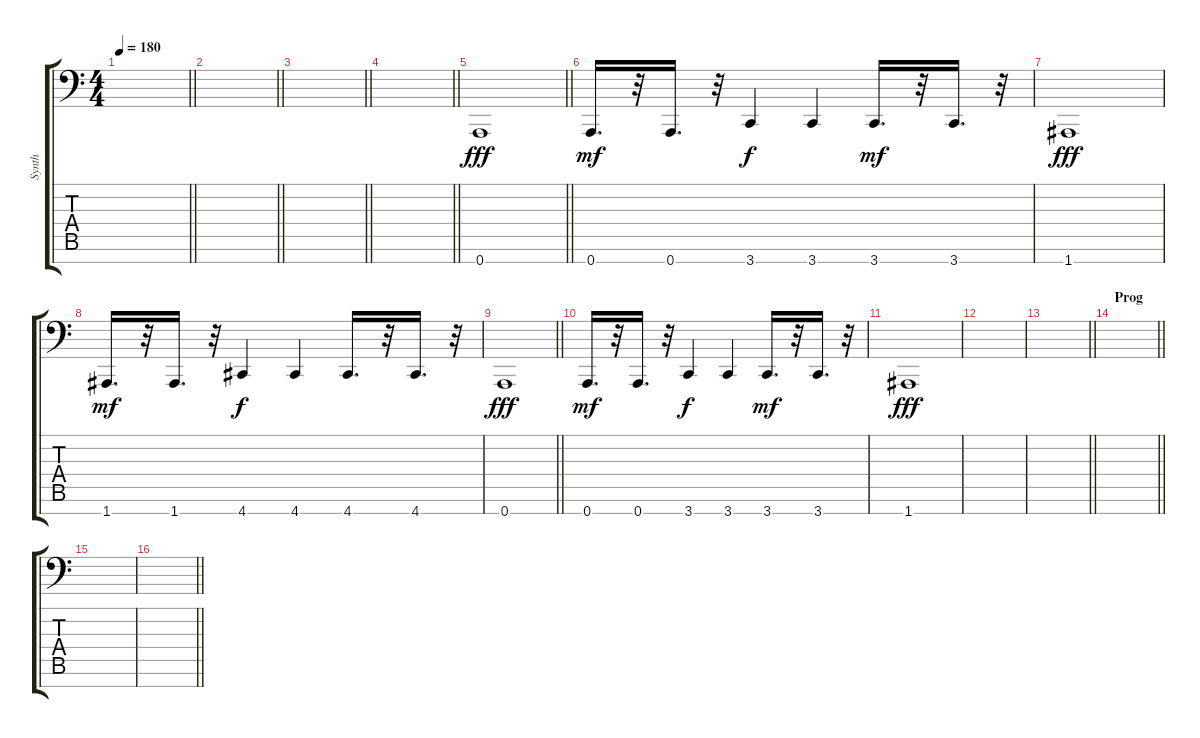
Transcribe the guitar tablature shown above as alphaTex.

\track ("Synth" "Synth") {instrument lead2sawtooth}
\staff {score tabs}
\tuning (E4 B3 G3 D3 A2 E2 A1) {hide}
\ts (4 4)
\tempo 180
\clef f4
\barLineRight lightlight
\ks c
|
\barLineRight lightlight
|
\barLineRight lightlight
|
\barLineRight lightlight
|
\barLineRight lightlight
0.7.1{dy fff} |
0.7.16{d dy mf} r.32 0.7.16{d} r.32 3.7.4{dy f} 3.7.4 3.7.16{d dy mf} r.32 3.7.16{d} r.32 |
1.7.1{dy fff} |
1.7.16{d dy mf} r.32 1.7.16{d} r.32 4.7.4{dy f} 4.7.4 4.7.16{d} r.32 4.7.16{d} r.32 |
\barLineRight lightlight
0.7.1{dy fff} |
0.7.16{d dy mf} r.32 0.7.16{d} r.32 3.7.4{dy f} 3.7.4 3.7.16{d dy mf} r.32 3.7.16{d} r.32 |
1.7.1{dy fff} |
|
\barLineRight lightlight
|
\section ("" "Prog")
\barLineRight lightlight
|
|
\barLineRight lightlight
